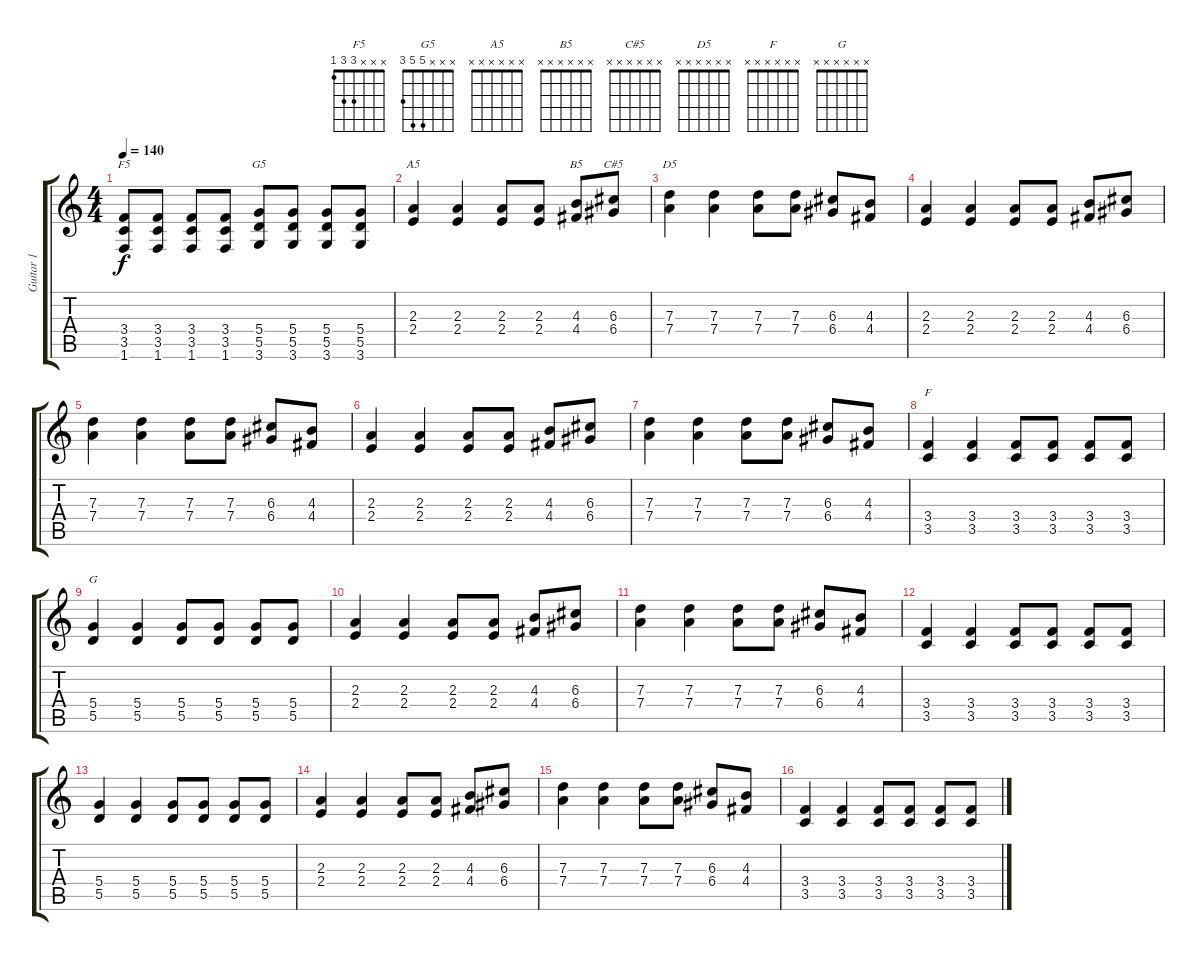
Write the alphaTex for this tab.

\track ("Guitar 1" "Guitar 1") {instrument distortionguitar}
\staff {score tabs}
\tuning (E4 B3 G3 D3 A2 E2) {hide}
\chord ("F5" x x x 3 3 1)
\chord ("G5" x x x 5 5 3)
\chord ("A5" x x x x x x) {firstfret 0}
\chord ("B5" x x x x x x) {firstfret 0}
\chord ("C#5" x x x x x x) {firstfret 0}
\chord ("D5" x x x x x x) {firstfret 0}
\chord ("F" x x x x x x) {firstfret 0}
\chord ("G" x x x x x x) {firstfret 0}
\ts (4 4)
\tempo 140
\clef g2
\ks c
(3.4 3.5 1.6).8{ch "F5" dy f} (3.4 3.5 1.6).8 (3.4 3.5 1.6).8 (3.4 3.5 1.6).8 (5.4 5.5 3.6).8{ch "G5"} (5.4 5.5 3.6).8 (5.4 5.5 3.6).8 (5.4 5.5 3.6).8 |
(2.3 2.4).4{ch "A5"} (2.3 2.4).4 (2.3 2.4).8 (2.3 2.4).8 (4.3 4.4).8{ch "B5"} (6.3 6.4).8{ch "C#5"} |
(7.3 7.4).4{ch "D5"} (7.3 7.4).4 (7.3 7.4).8 (7.3 7.4).8 (6.3 6.4).8 (4.3 4.4).8 |
(2.3 2.4).4 (2.3 2.4).4 (2.3 2.4).8 (2.3 2.4).8 (4.3 4.4).8 (6.3 6.4).8 |
(7.3 7.4).4 (7.3 7.4).4 (7.3 7.4).8 (7.3 7.4).8 (6.3 6.4).8 (4.3 4.4).8 |
(2.3 2.4).4 (2.3 2.4).4 (2.3 2.4).8 (2.3 2.4).8 (4.3 4.4).8 (6.3 6.4).8 |
(7.3 7.4).4 (7.3 7.4).4 (7.3 7.4).8 (7.3 7.4).8 (6.3 6.4).8 (4.3 4.4).8 |
(3.4 3.5).4{ch "F"} (3.4 3.5).4 (3.4 3.5).8 (3.4 3.5).8 (3.4 3.5).8 (3.4 3.5).8 |
(5.4 5.5).4{ch "G"} (5.4 5.5).4 (5.4 5.5).8 (5.4 5.5).8 (5.4 5.5).8 (5.4 5.5).8 |
(2.3 2.4).4 (2.3 2.4).4 (2.3 2.4).8 (2.3 2.4).8 (4.3 4.4).8 (6.3 6.4).8 |
(7.3 7.4).4 (7.3 7.4).4 (7.3 7.4).8 (7.3 7.4).8 (6.3 6.4).8 (4.3 4.4).8 |
(3.4 3.5).4 (3.4 3.5).4 (3.4 3.5).8 (3.4 3.5).8 (3.4 3.5).8 (3.4 3.5).8 |
(5.4 5.5).4 (5.4 5.5).4 (5.4 5.5).8 (5.4 5.5).8 (5.4 5.5).8 (5.4 5.5).8 |
(2.3 2.4).4 (2.3 2.4).4 (2.3 2.4).8 (2.3 2.4).8 (4.3 4.4).8 (6.3 6.4).8 |
(7.3 7.4).4 (7.3 7.4).4 (7.3 7.4).8 (7.3 7.4).8 (6.3 6.4).8 (4.3 4.4).8 |
(3.4 3.5).4 (3.4 3.5).4 (3.4 3.5).8 (3.4 3.5).8 (3.4 3.5).8 (3.4 3.5).8
